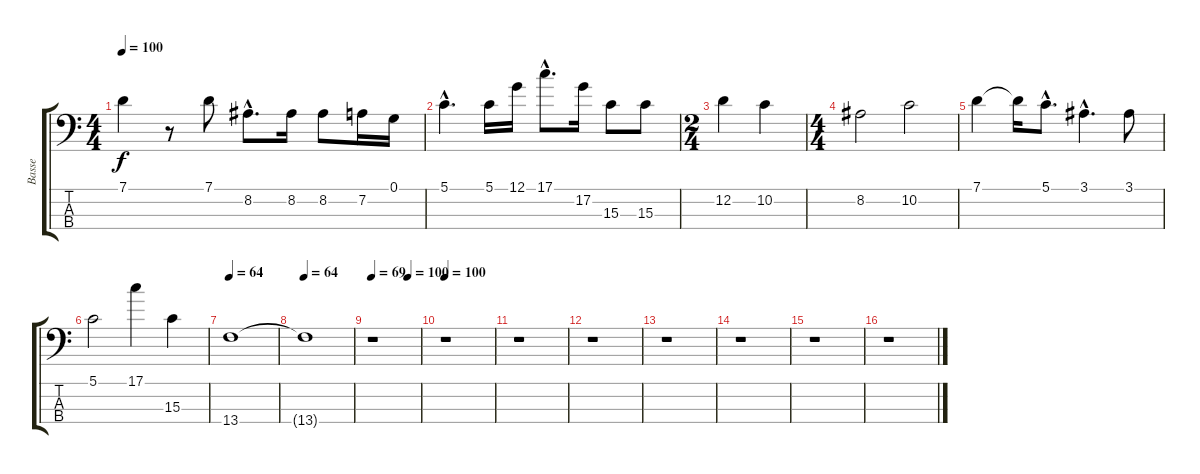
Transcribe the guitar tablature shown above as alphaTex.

\track ("Basse" "Basse") {instrument electricbasspick}
\staff {score tabs}
\tuning (G2 D2 A1 E1) {hide}
\ts (4 4)
\tempo 100
\clef f4
\ks c
7.1.4{dy f} r.8 7.1.8 8.2{hac}.8{d} 8.2.16 8.2.8 7.2.16 0.1.16 |
5.1{hac}.4{d} 5.1.16 12.1.16 17.1{hac}.8{d} 17.2.16 15.3.8 15.3.8 |
\ts (2 4)
12.2.4 10.2.4 |
\ts (4 4)
8.2.2 10.2.2 |
7.1.4 7.1{t}.16 5.1{hac}.8{d} 3.1{hac}.4{d} 3.1.8 |
5.1.2 17.1.4 15.3.4 |
\tempo 64
13.4.1 |
\tempo 64
13.4{t}.1 |
\tempo 69
\tempo (100 0.75)
r.1 |
\tempo 100
r.1 |
r.1 |
r.1 |
r.1 |
r.1 |
r.1 |
r.1
